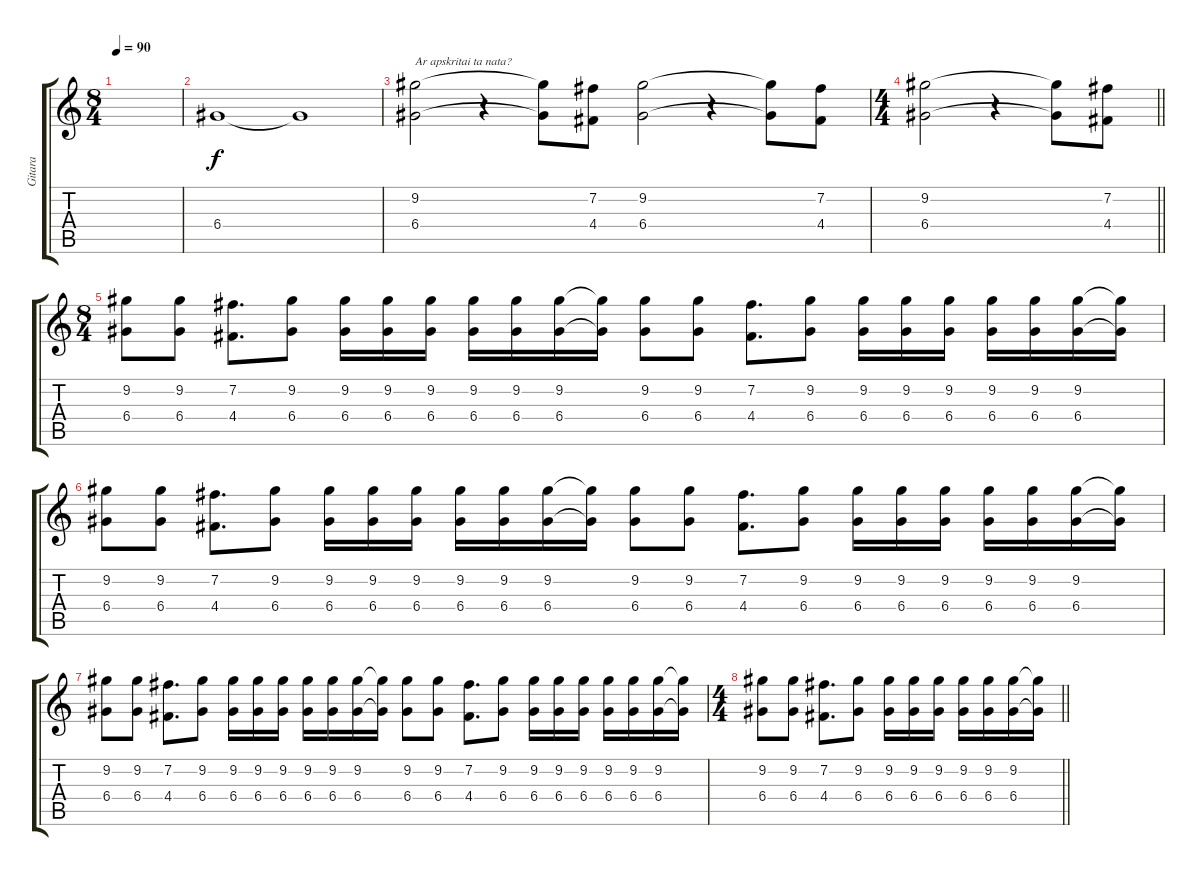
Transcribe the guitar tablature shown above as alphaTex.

\track ("Gitara" "Gitara") {instrument distortionguitar}
\staff {score tabs}
\tuning (E4 B3 G3 D3 A2 E2) {hide}
\ts (8 4)
\tempo 90
\clef g2
\ks c
|
6.4.1 6.4{t}.1 |
(9.2 6.4).2{txt "Ar apskritai ta nata?"} r.4 (9.2{t} 6.4{t}).8 (7.2 4.4).8 (9.2 6.4).2 r.4 (9.2{t} 6.4{t}).8 (7.2 4.4).8 |
\ts (4 4)
\barLineRight lightlight
(9.2 6.4).2 r.4 (9.2{t} 6.4{t}).8 (7.2 4.4).8 |
\ts (8 4)
\section ("" "")
(9.2 6.4).8 (9.2 6.4).8 (7.2 4.4).8{d} (9.2 6.4).8 (9.2 6.4).16 (9.2 6.4).16 (9.2 6.4).16 (9.2 6.4).16 (9.2 6.4).16 (9.2 6.4).16 (9.2{t} 6.4{t}).16 (9.2 6.4).8 (9.2 6.4).8 (7.2 4.4).8{d} (9.2 6.4).8 (9.2 6.4).16 (9.2 6.4).16 (9.2 6.4).16 (9.2 6.4).16 (9.2 6.4).16 (9.2 6.4).16 (9.2{t} 6.4{t}).16 |
(9.2 6.4).8 (9.2 6.4).8 (7.2 4.4).8{d} (9.2 6.4).8 (9.2 6.4).16 (9.2 6.4).16 (9.2 6.4).16 (9.2 6.4).16 (9.2 6.4).16 (9.2 6.4).16 (9.2{t} 6.4{t}).16 (9.2 6.4).8 (9.2 6.4).8 (7.2 4.4).8{d} (9.2 6.4).8 (9.2 6.4).16 (9.2 6.4).16 (9.2 6.4).16 (9.2 6.4).16 (9.2 6.4).16 (9.2 6.4).16 (9.2{t} 6.4{t}).16 |
(9.2 6.4).8 (9.2 6.4).8 (7.2 4.4).8{d} (9.2 6.4).8 (9.2 6.4).16 (9.2 6.4).16 (9.2 6.4).16 (9.2 6.4).16 (9.2 6.4).16 (9.2 6.4).16 (9.2{t} 6.4{t}).16 (9.2 6.4).8 (9.2 6.4).8 (7.2 4.4).8{d} (9.2 6.4).8 (9.2 6.4).16 (9.2 6.4).16 (9.2 6.4).16 (9.2 6.4).16 (9.2 6.4).16 (9.2 6.4).16 (9.2{t} 6.4{t}).16 |
\ts (4 4)
\barLineRight lightlight
(9.2 6.4).8 (9.2 6.4).8 (7.2 4.4).8{d} (9.2 6.4).8 (9.2 6.4).16 (9.2 6.4).16 (9.2 6.4).16 (9.2 6.4).16 (9.2 6.4).16 (9.2 6.4).16 (9.2{t} 6.4{t}).16
